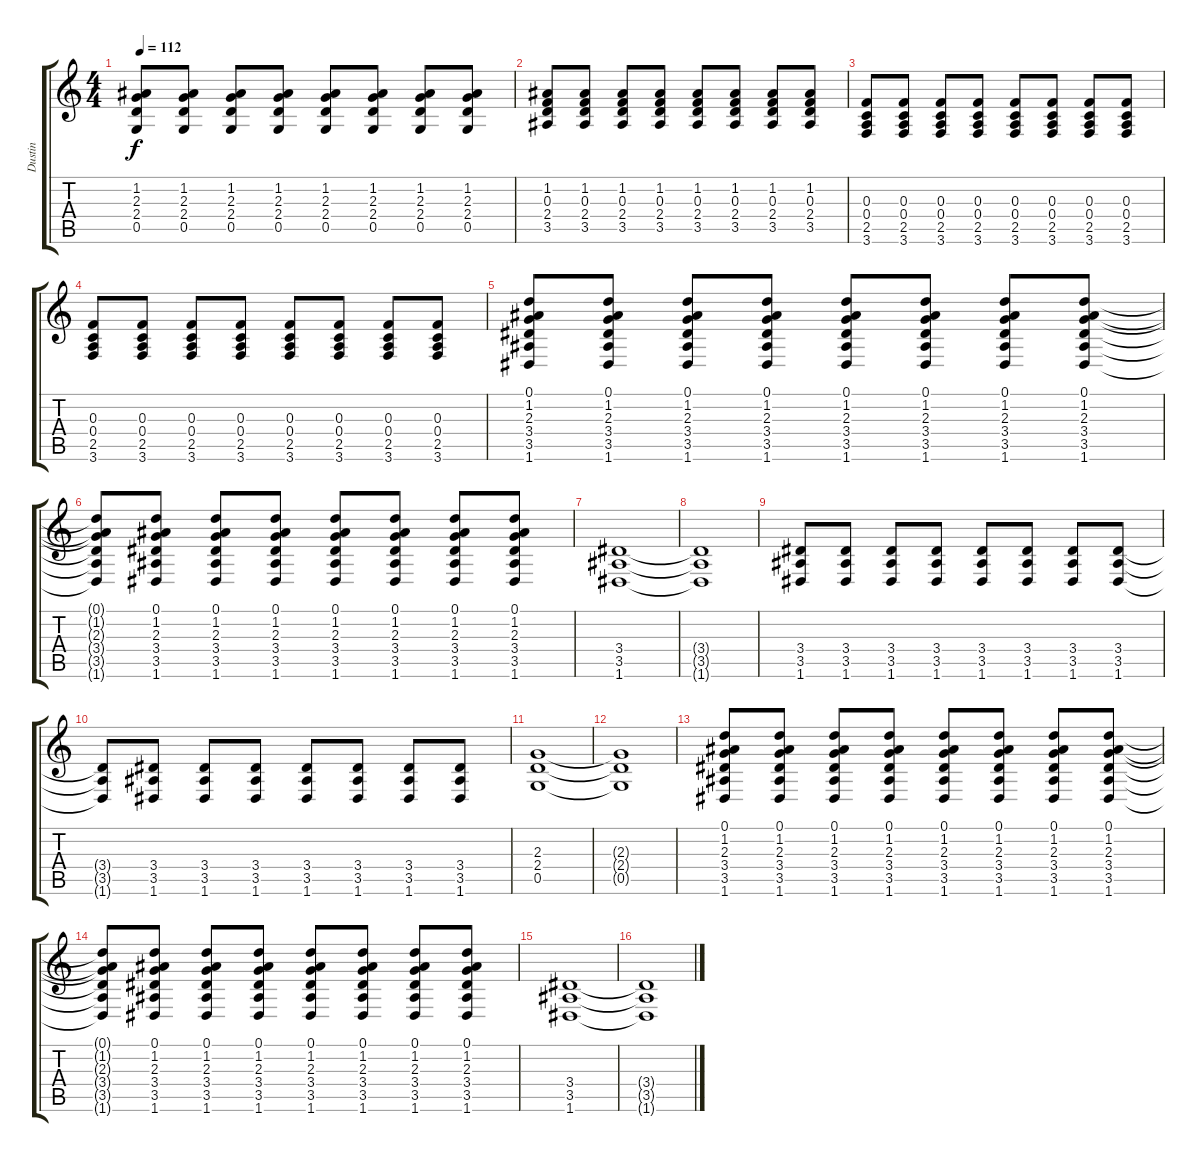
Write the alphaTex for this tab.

\track ("Dustin" "Dustin") {instrument electricguitarjazz}
\staff {score tabs}
\tuning (D4 A3 F3 C3 G2 D2) {hide}
\ts (4 4)
\tempo 112
\clef g2
\ks c
(1.2 2.3 2.4 0.5).8{dy f} (1.2 2.3 2.4 0.5).8 (1.2 2.3 2.4 0.5).8 (1.2 2.3 2.4 0.5).8 (1.2 2.3 2.4 0.5).8 (1.2 2.3 2.4 0.5).8 (1.2 2.3 2.4 0.5).8 (1.2 2.3 2.4 0.5).8 |
(1.2 0.3 2.4 3.5).8 (1.2 0.3 2.4 3.5).8 (1.2 0.3 2.4 3.5).8 (1.2 0.3 2.4 3.5).8 (1.2 0.3 2.4 3.5).8 (1.2 0.3 2.4 3.5).8 (1.2 0.3 2.4 3.5).8 (1.2 0.3 2.4 3.5).8 |
(0.3 0.4 2.5 3.6).8 (0.3 0.4 2.5 3.6).8 (0.3 0.4 2.5 3.6).8 (0.3 0.4 2.5 3.6).8 (0.3 0.4 2.5 3.6).8 (0.3 0.4 2.5 3.6).8 (0.3 0.4 2.5 3.6).8 (0.3 0.4 2.5 3.6).8 |
(0.3 0.4 2.5 3.6).8 (0.3 0.4 2.5 3.6).8 (0.3 0.4 2.5 3.6).8 (0.3 0.4 2.5 3.6).8 (0.3 0.4 2.5 3.6).8 (0.3 0.4 2.5 3.6).8 (0.3 0.4 2.5 3.6).8 (0.3 0.4 2.5 3.6).8 |
(0.1 1.2 2.3 3.4 3.5 1.6).8{volume 14 instrument overdrivenguitar} (0.1 1.2 2.3 3.4 3.5 1.6).8 (0.1 1.2 2.3 3.4 3.5 1.6).8 (0.1 1.2 2.3 3.4 3.5 1.6).8 (0.1 1.2 2.3 3.4 3.5 1.6).8 (0.1 1.2 2.3 3.4 3.5 1.6).8 (0.1 1.2 2.3 3.4 3.5 1.6).8 (0.1 1.2 2.3 3.4 3.5 1.6).8 |
(0.1{t} 1.2{t} 2.3{t} 3.4{t} 3.5{t} 1.6{t}).8 (0.1 1.2 2.3 3.4 3.5 1.6).8 (0.1 1.2 2.3 3.4 3.5 1.6).8 (0.1 1.2 2.3 3.4 3.5 1.6).8 (0.1 1.2 2.3 3.4 3.5 1.6).8 (0.1 1.2 2.3 3.4 3.5 1.6).8 (0.1 1.2 2.3 3.4 3.5 1.6).8 (0.1 1.2 2.3 3.4 3.5 1.6).8 |
(3.4 3.5 1.6).1 |
(3.4{t} 3.5{t} 1.6{t}).1 |
(3.4 3.5 1.6).8{volume 14} (3.4 3.5 1.6).8 (3.4 3.5 1.6).8 (3.4 3.5 1.6).8 (3.4 3.5 1.6).8 (3.4 3.5 1.6).8 (3.4 3.5 1.6).8 (3.4 3.5 1.6).8 |
(3.4{t} 3.5{t} 1.6{t}).8 (3.4 3.5 1.6).8 (3.4 3.5 1.6).8 (3.4 3.5 1.6).8 (3.4 3.5 1.6).8 (3.4 3.5 1.6).8 (3.4 3.5 1.6).8 (3.4 3.5 1.6).8 |
(2.3 2.4 0.5).1 |
(2.3{t} 2.4{t} 0.5{t}).1 |
(0.1 1.2 2.3 3.4 3.5 1.6).8{volume 14} (0.1 1.2 2.3 3.4 3.5 1.6).8 (0.1 1.2 2.3 3.4 3.5 1.6).8 (0.1 1.2 2.3 3.4 3.5 1.6).8 (0.1 1.2 2.3 3.4 3.5 1.6).8 (0.1 1.2 2.3 3.4 3.5 1.6).8 (0.1 1.2 2.3 3.4 3.5 1.6).8 (0.1 1.2 2.3 3.4 3.5 1.6).8 |
(0.1{t} 1.2{t} 2.3{t} 3.4{t} 3.5{t} 1.6{t}).8 (0.1 1.2 2.3 3.4 3.5 1.6).8 (0.1 1.2 2.3 3.4 3.5 1.6).8 (0.1 1.2 2.3 3.4 3.5 1.6).8 (0.1 1.2 2.3 3.4 3.5 1.6).8 (0.1 1.2 2.3 3.4 3.5 1.6).8 (0.1 1.2 2.3 3.4 3.5 1.6).8 (0.1 1.2 2.3 3.4 3.5 1.6).8 |
(3.4 3.5 1.6).1 |
(3.4{t} 3.5{t} 1.6{t}).1
